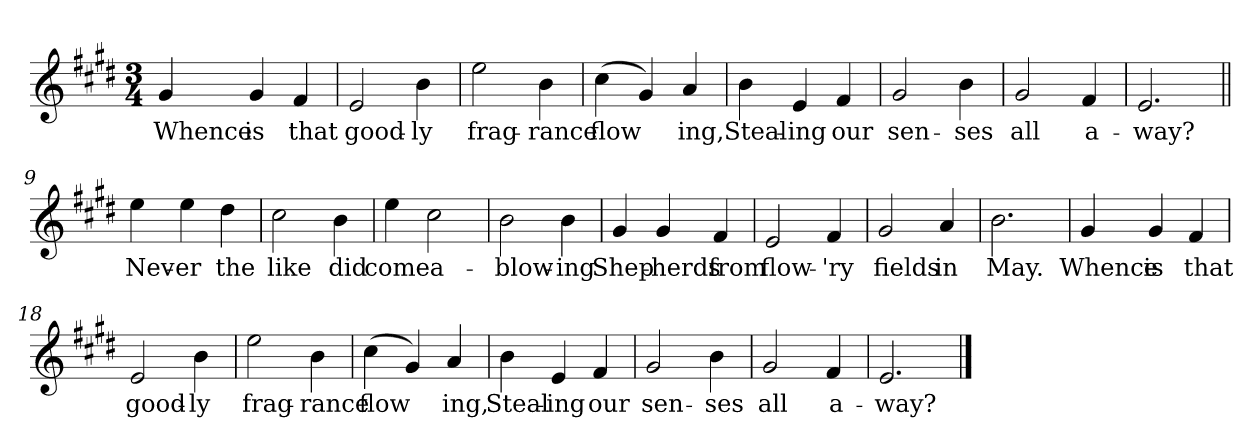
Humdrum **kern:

**kern	**text
*part1	*part1
*staff1	*staff1
*clefG2	*
*k[f#c#g#d#]	*
*E:	*
*M3/4	*
=1	=1
!	!LO:LY:b
4g#/	Whence
!	!LO:LY:b
4g#/	is
!	!LO:LY:b
4f#/	that
=2	=2
!	!LO:LY:b
2e/	good-
!	!LO:LY:b
4b\	-ly
=3	=3
!	!LO:LY:b
2ee\	frag-
!	!LO:LY:b
4b\	-rance
=4	=4
!	!LO:LY:b
(>4cc#\	flow
4g#/)	.
!	!LO:LY:b
4a/	ing,
=5	=5
!	!LO:LY:b
4b\	Steal-
!	!LO:LY:b
4e/	-ing
!	!LO:LY:b
4f#/	our
=6	=6
!	!LO:LY:b
2g#/	sen-
!	!LO:LY:b
4b\	-ses
=7	=7
!	!LO:LY:b
2g#/	all
!	!LO:LY:b
4f#/	a-
=8	=8
!	!LO:LY:b
2.e/	-way?
=9||	=9||
!	!LO:LY:b
4ee\	Nev-
!	!LO:LY:b
4ee\	-er
!	!LO:LY:b
4dd#\	the
!!LO:LB:g=z
=10	=10
!	!LO:LY:b
2cc#\	like
!	!LO:LY:b
4b\	did
=11	=11
!	!LO:LY:b
4ee\	come
!	!LO:LY:b
2cc#\	a-
=12	=12
!	!LO:LY:b
2b\	-blow-
!	!LO:LY:b
4b\	-ing
=13	=13
!	!LO:LY:b
4g#/	Shep-
!	!LO:LY:b
4g#/	-herds
!	!LO:LY:b
4f#/	from
=14	=14
!	!LO:LY:b
2e/	flow-
!	!LO:LY:b
4f#/	-'ry
=15	=15
!	!LO:LY:b
2g#/	fields
!	!LO:LY:b
4a/	in
=16	=16
!	!LO:LY:b
2.b\	May.
=17	=17
!	!LO:LY:b
4g#/	Whence
!	!LO:LY:b
4g#/	is
!	!LO:LY:b
4f#/	that
!!LO:LB:g=z
=18	=18
!	!LO:LY:b
2e/	good-
!	!LO:LY:b
4b\	-ly
=19	=19
!	!LO:LY:b
2ee\	frag-
!	!LO:LY:b
4b\	-rance
=20	=20
!	!LO:LY:b
(>4cc#\	flow
4g#/)	.
!	!LO:LY:b
4a/	ing,
=21	=21
!	!LO:LY:b
4b\	Steal-
!	!LO:LY:b
4e/	-ing
!	!LO:LY:b
4f#/	our
=22	=22
!	!LO:LY:b
2g#/	sen-
!	!LO:LY:b
4b\	-ses
=23	=23
!	!LO:LY:b
2g#/	all
!	!LO:LY:b
4f#/	a-
=24	=24
!	!LO:LY:b
2.e/	-way?
==	==
*-	*-
